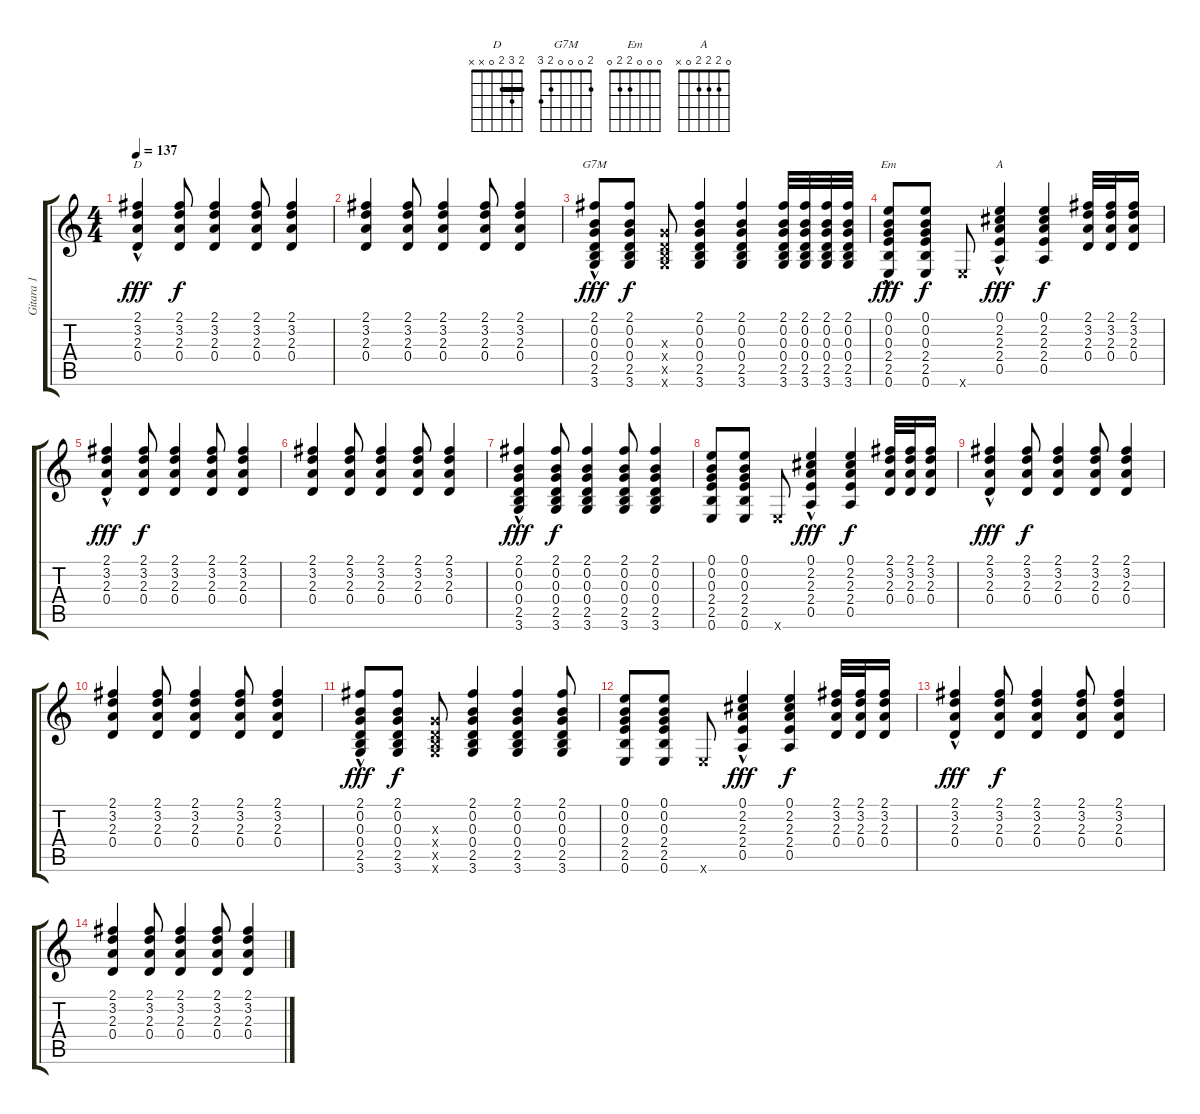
\track ("Gitara 1" "Gitara 1") {instrument acousticguitarsteel}
\staff {score tabs}
\tuning (E4 B3 G3 D3 A2 E2) {hide}
\chord ("D" 2 3 2 0 x x) {barre 2}
\chord ("G7M" 2 0 0 0 2 3)
\chord ("Em" 0 0 0 2 2 0)
\chord ("A" 0 2 2 2 0 x)
\ts (4 4)
\tempo 137
\clef g2
\ks c
(2.1 3.2 2.3{hac} 0.4).4{ch "D" dy fff} (2.1 3.2 2.3 0.4).8{dy f} (2.1 3.2 2.3 0.4).4 (2.1 3.2 2.3 0.4).8 (2.1 3.2 2.3 0.4).4 |
(2.1 3.2 2.3 0.4).4 (2.1 3.2 2.3 0.4).8 (2.1 3.2 2.3 0.4).4 (2.1 3.2 2.3 0.4).8 (2.1 3.2 2.3 0.4).4 |
(2.1 0.2 0.3{hac} 0.4 2.5 3.6).8{ch "G7M" dy fff} (2.1 0.2 0.3 0.4 2.5 3.6).8{dy f} (0.3{x} 0.4{x} 2.5{x} 3.6{x}).8 (2.1 0.2 0.3 0.4 2.5 3.6).4 (2.1 0.2 0.3 0.4 2.5 3.6).4 (2.1 0.2 0.3 0.4 2.5 3.6).32 (2.1 0.2 0.3 0.4 2.5 3.6).32 (2.1 0.2 0.3 0.4 2.5 3.6).32 (2.1 0.2 0.3 0.4 2.5 3.6).32 |
(0.1 0.2 0.3{hac} 2.4 2.5 0.6).8{ch "Em" dy fff} (0.1 0.2 0.3 2.4 2.5 0.6).8{dy f} 0.6{x}.8 (0.1 2.2 2.3 2.4 0.5{hac}).4{ch "A" dy fff} (0.1 2.2 2.3 2.4 0.5).4{dy f} (2.1 3.2 2.3 0.4).32 (2.1 3.2 2.3 0.4).32 (2.1 3.2 2.3 0.4).16 |
(2.1 3.2 2.3{hac} 0.4).4{dy fff} (2.1 3.2 2.3 0.4).8{dy f} (2.1 3.2 2.3 0.4).4 (2.1 3.2 2.3 0.4).8 (2.1 3.2 2.3 0.4).4 |
(2.1 3.2 2.3 0.4).4 (2.1 3.2 2.3 0.4).8 (2.1 3.2 2.3 0.4).4 (2.1 3.2 2.3 0.4).8 (2.1 3.2 2.3 0.4).4 |
(2.1 0.2 0.3{hac} 0.4 2.5 3.6).4{dy fff volume 9} (2.1 0.2 0.3 0.4 2.5 3.6).8{dy f} (2.1 0.2 0.3 0.4 2.5 3.6).4 (2.1 0.2 0.3 0.4 2.5 3.6).8 (2.1 0.2 0.3 0.4 2.5 3.6).4 |
(0.1 0.2 0.3 2.4 2.5 0.6).8 (0.1 0.2 0.3 2.4 2.5 0.6).8 0.6{x}.8 (0.1 2.2 2.3 2.4 0.5{hac}).4{dy fff} (0.1 2.2 2.3 2.4 0.5).4{dy f} (2.1 3.2 2.3 0.4).32 (2.1 3.2 2.3 0.4).32 (2.1 3.2 2.3 0.4).16 |
(2.1 3.2 2.3{hac} 0.4).4{dy fff volume 1} (2.1 3.2 2.3 0.4).8{dy f} (2.1 3.2 2.3 0.4).4 (2.1 3.2 2.3 0.4).8 (2.1 3.2 2.3 0.4).4 |
(2.1 3.2 2.3 0.4).4 (2.1 3.2 2.3 0.4).8 (2.1 3.2 2.3 0.4).4 (2.1 3.2 2.3 0.4).8 (2.1 3.2 2.3 0.4).4 |
(2.1 0.2 0.3{hac} 0.4 2.5 3.6).8{dy fff} (2.1 0.2 0.3 0.4 2.5 3.6).8{dy f} (0.3{x} 0.4{x} 2.5{x} 3.6{x}).8 (2.1 0.2 0.3 0.4 2.5 3.6).4 (2.1 0.2 0.3 0.4 2.5 3.6).4 (2.1 0.2 0.3 0.4 2.5 3.6).8 |
(0.1 0.2 0.3 2.4 2.5 0.6).8 (0.1 0.2 0.3 2.4 2.5 0.6).8 0.6{x}.8 (0.1 2.2 2.3 2.4 0.5{hac}).4{dy fff} (0.1 2.2 2.3 2.4 0.5).4{dy f} (2.1 3.2 2.3 0.4).32 (2.1 3.2 2.3 0.4).32 (2.1 3.2 2.3 0.4).16 |
(2.1 3.2 2.3{hac} 0.4).4{dy fff volume 0} (2.1 3.2 2.3 0.4).8{dy f} (2.1 3.2 2.3 0.4).4 (2.1 3.2 2.3 0.4).8 (2.1 3.2 2.3 0.4).4 |
(2.1 3.2 2.3 0.4).4 (2.1 3.2 2.3 0.4).8 (2.1 3.2 2.3 0.4).4 (2.1 3.2 2.3 0.4).8 (2.1 3.2 2.3 0.4).4
